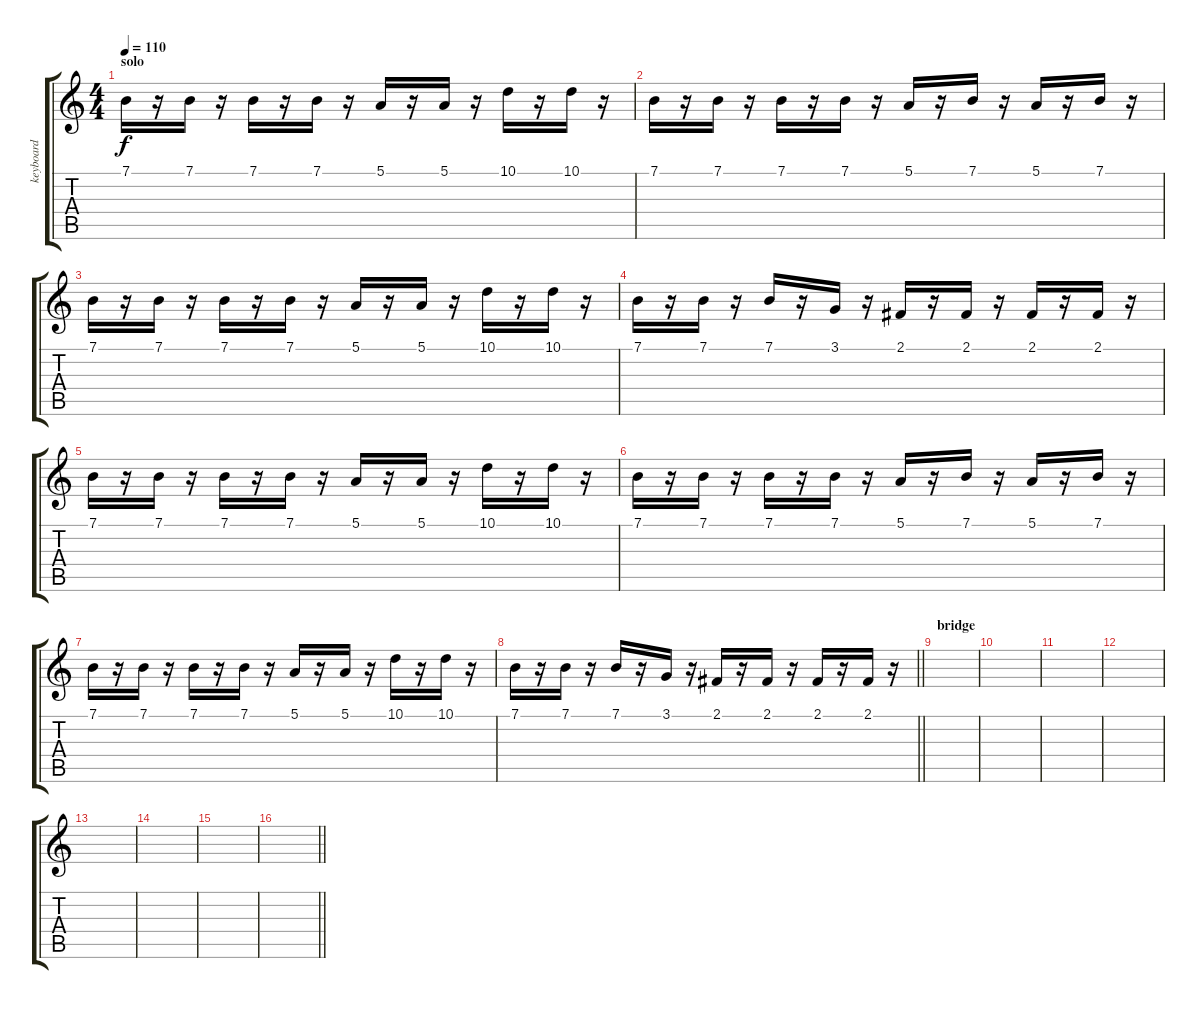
\track ("keyboard" "keyboard") {instrument sopranosax}
\staff {score tabs}
\tuning (E4 B3 G3 D3 A2 E2) {hide}
\ts (4 4)
\section ("" "solo")
\tempo 110
\clef g2
\ks c
7.1.16{dy f instrument lead1square} r.16 7.1.16 r.16 7.1.16 r.16 7.1.16 r.16 5.1.16 r.16 5.1.16 r.16 10.1.16 r.16 10.1.16 r.16 |
7.1.16 r.16 7.1.16 r.16 7.1.16 r.16 7.1.16 r.16 5.1.16 r.16 7.1.16 r.16 5.1.16 r.16 7.1.16 r.16 |
7.1.16 r.16 7.1.16 r.16 7.1.16 r.16 7.1.16 r.16 5.1.16 r.16 5.1.16 r.16 10.1.16 r.16 10.1.16 r.16 |
7.1.16 r.16 7.1.16 r.16 7.1.16 r.16 3.1.16 r.16 2.1.16 r.16 2.1.16 r.16 2.1.16 r.16 2.1.16 r.16 |
7.1.16 r.16 7.1.16 r.16 7.1.16 r.16 7.1.16 r.16 5.1.16 r.16 5.1.16 r.16 10.1.16 r.16 10.1.16 r.16 |
7.1.16 r.16 7.1.16 r.16 7.1.16 r.16 7.1.16 r.16 5.1.16 r.16 7.1.16 r.16 5.1.16 r.16 7.1.16 r.16 |
7.1.16 r.16 7.1.16 r.16 7.1.16 r.16 7.1.16 r.16 5.1.16 r.16 5.1.16 r.16 10.1.16 r.16 10.1.16 r.16 |
\barLineRight lightlight
7.1.16 r.16 7.1.16 r.16 7.1.16 r.16 3.1.16 r.16 2.1.16 r.16 2.1.16 r.16 2.1.16 r.16 2.1.16 r.16 |
\section ("" "bridge")
|
|
|
|
|
|
|
\barLineRight lightlight
